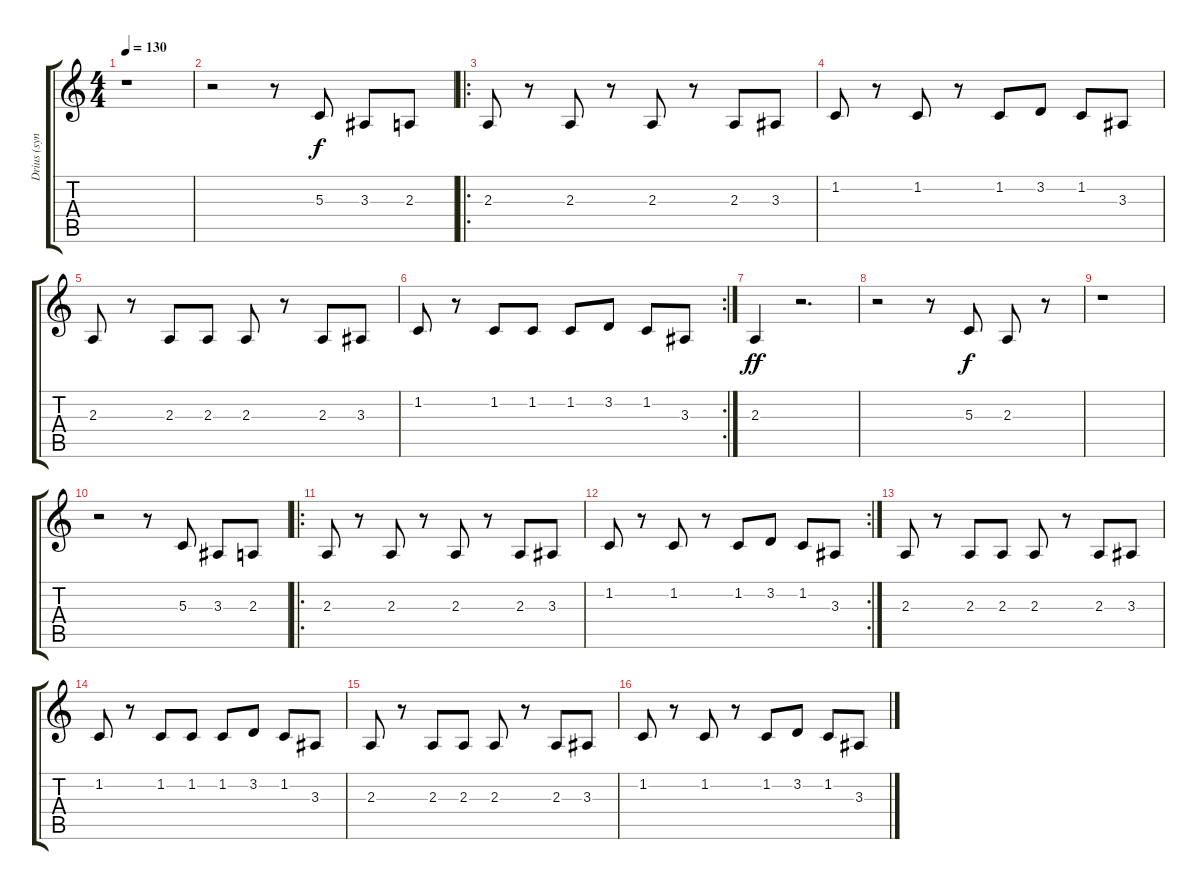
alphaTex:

\track ("Drius (synthé)" "Drius (syn") {instrument tenorsax}
\staff {score tabs}
\tuning (E4 B3 G3 D3 A2 E2) {hide}
\ts (4 4)
\tempo 130
\clef g2
\ks c
r.1{dy f} |
r.2 r.8 5.3.8 3.3.8 2.3.8 |
\ro
2.3.8 r.8 2.3.8 r.8 2.3.8 r.8 2.3.8 3.3.8 |
1.2.8 r.8 1.2.8 r.8 1.2.8 3.2.8 1.2.8 3.3.8 |
2.3.8 r.8 2.3.8 2.3.8 2.3.8 r.8 2.3.8 3.3.8 |
\rc 2
1.2.8 r.8 1.2.8 1.2.8 1.2.8 3.2.8 1.2.8 3.3.8 |
2.3.4{dy ff} r.2{d} |
r.2 r.8 5.3.8{dy f} 2.3.8 r.8 |
r.1 |
r.2 r.8 5.3.8 3.3.8 2.3.8 |
\ro
2.3.8 r.8 2.3.8 r.8 2.3.8 r.8 2.3.8 3.3.8 |
\rc 2
1.2.8 r.8 1.2.8 r.8 1.2.8 3.2.8 1.2.8 3.3.8 |
2.3.8 r.8 2.3.8 2.3.8 2.3.8 r.8 2.3.8 3.3.8 |
1.2.8 r.8 1.2.8 1.2.8 1.2.8 3.2.8 1.2.8 3.3.8 |
2.3.8{volume 7} r.8 2.3.8 2.3.8 2.3.8 r.8 2.3.8 3.3.8 |
1.2.8 r.8 1.2.8 r.8 1.2.8 3.2.8 1.2.8 3.3.8
